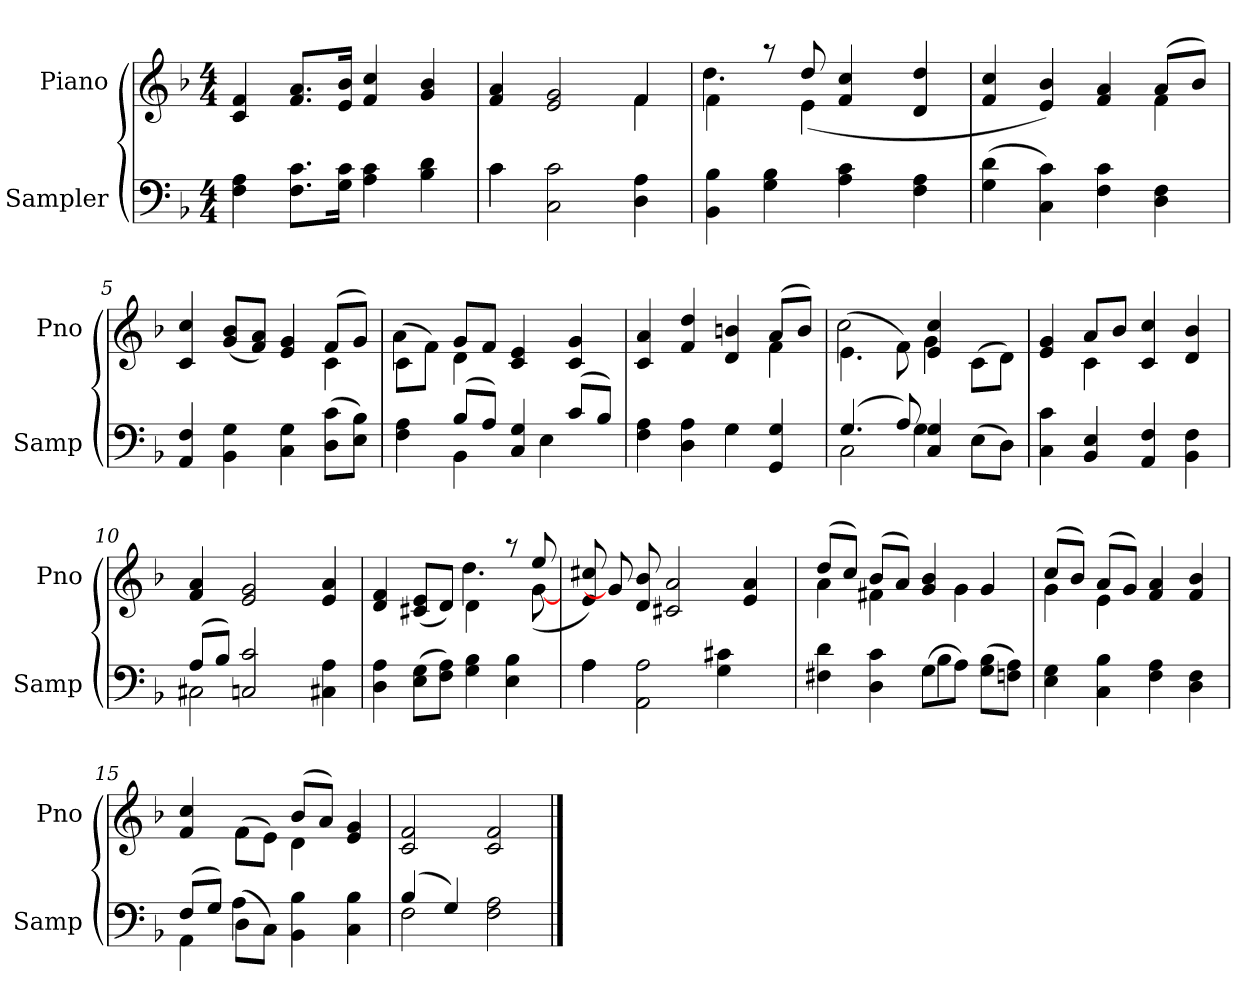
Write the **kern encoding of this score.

**kern	**kern
*part2	*part1
*staff2	*staff1
*I"Sampler	*I"Piano
*I'Samp	*I'Pno
*clefF4	*clefG2
*k[b-]	*k[b-]
*F:	*F:
*M4/4	*M4/4
=1	=1
4F 4A	4c 4f
8.F\ 8.c\L	8.f/ 8.a/L
16G\ 16c\Jk	16e/ 16b-/Jk
4A 4c	4f 4cc
4B- 4d	4g 4b-
=2	=2
*^	*^
4c\	4c	4f 4a	2.ryy
2C 2c	2.ryy	2e 2g	.
4D 4A	.	4f/	4f
*v	*v	*	*
=3	=3	=3
4BB- 4B-	4f\	4.dd
4G 4B-	8r	.
.	8dd/	(4e
4A 4c	4f 4cc	.
.	.	4.ryy
4F 4A	4d 4dd	.
=4	=4	=4
(4G 4d	4f 4cc	2.ryy
4C 4c)	4e 4b-)	.
4F 4c	4f 4a	.
4D 4F	(8a/L	4f
.	8b-/J)	.
=5	=5	=5
4AA 4F	4c 4cc	2.ryy
4BB- 4G	(8g/ 8b-/L	.
.	8f/ 8a/J)	.
4C 4G	4e 4g	.
(8D\ 8c\L	(8f/L	4c
8E\ 8B-\J)	8g/J)	.
=6	=6	=6
*^	*	*
4F 4A	4ryy	(8c\L	4a
.	.	8f\J)	.
(8B-/L	4BB-	8g/L	4d
8A/J)	.	8f/J	.
4C 4G	8ryy	4c 4e	2ryy
.	4E	.	.
(8c/L	.	4c 4g	.
8B-/J)	8ryy	.	.
=7	=7	=7	=7
4F 4A	2ryy	4c 4a	2.ryy
4D 4A	.	4f 4dd	.
4G\	4G	4d 4bn	.
4GG 4G	4ryy	(8a/L	4f
.	.	8b/J)	.
=8	=8	=8	=8
(4.G/	2C	(4.e\	2cc
8A/)	.	8f\)	.
4C 4G	4G	4e 4cc	4g
(8E\L	4ryy	(8c\L	4ryy
8D\J)	.	8d\J)	.
*v	*v	*	*
=9	=9	=9
4C 4c	4e 4g	4ryy
4BB- 4E	8a/L	4c
.	8b-/J	.
4AA 4F	4c 4cc	2ryy
4BB- 4F	4d 4b-	.
*	*v	*v
=10	=10
*^	*
(8A/L	2C#	4f 4a
8B-/J)	.	.
2C 2c	.	2e 2g
.	2ryy	.
4C#X 4A	.	4e 4a
*v	*v	*
=11	=11
*	*^
4D 4A	4d 4f	2ryy
(8E\ 8G\L	(8c#X/ 8e/L	.
8F\ 8A\J)	8d/J)	.
4G 4B-	4d\	4.dd
4E 4B-	8r	.
.	8ee/	([8g
*	*v	*v
=12	=12
*^	*
4A\	4A	8e/ 8cc#X/)
.	.	8g]
2AA 2A	8ryy	8d/ 8b-/
.	2.ryy	2c#X 2a
4G 4c#X	.	.
.	.	4e 4a
8ryy	.	.
=13	=13	=13
*	*	*^
4F#X 4d	2ryy	(8dd/L	4a
.	.	8cc/J)	.
4D 4c	.	(8b-/L	4f#X
.	.	8a/J)	.
(8G\L	4B-	4g 4b-	8ryy
8A\J)	.	.	4g
(8G\ 8B-\L	4ryy	4g/	.
8Fn\ 8A\J)	.	.	8ryy
*v	*v	*	*
=14	=14	=14
4E 4G	(8cc/L	4g
.	8b-/J)	.
4C 4B-	(8a/L	4e
.	8g/J)	.
4F 4A	4f 4a	2ryy
4D 4F	4f 4b-	.
=15	=15	=15
*^	*	*
(8F/L	4AA	4f 4cc	4ryy
8G/J)	.	.	.
(8D\L	4A	(8f\L	4f
8C\J)	.	8e\J)	.
4BB- 4B-	2ryy	(8b-/L	4d
.	.	8a/J)	.
4C 4B-	.	4e 4g	4ryy
*	*	*v	*v
=16	=16	=16
(4B-/	2F	2c 2f
4G/)	.	.
2F 2A	2ryy	2c 2f
*v	*v	*
==	==
*-	*-
